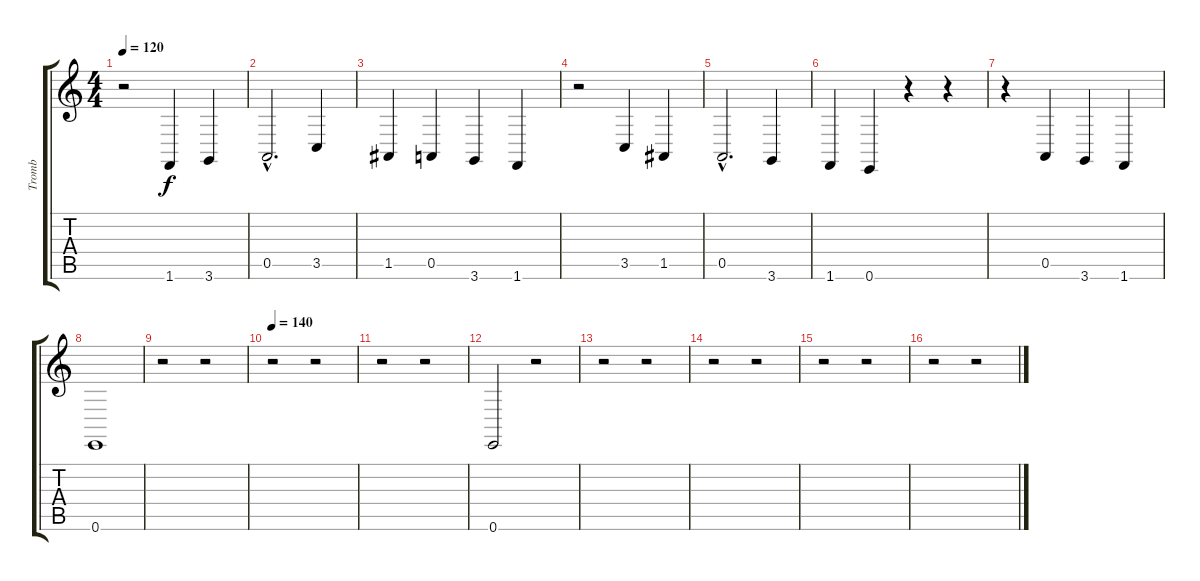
\track ("Tromb" "Tromb") {instrument trombone}
\staff {score tabs}
\tuning (E4 B3 G3 D3 A2 E2) {hide}
\ts (4 4)
\tempo 120
\clef g2
\ks c
r.2{dy f} 1.6.4 3.6.4 |
0.5{hac}.2{d} 3.5.4 |
1.5.4 0.5.4 3.6.4 1.6.4 |
r.2 3.5.4 1.5.4 |
0.5{hac}.2{d} 3.6.4 |
1.6.4 0.6.4 r.4 r.4 |
r.4 0.5.4 3.6.4 1.6.4 |
0.6.1 |
r.2 r.2 |
\tempo 140
r.2{volume 11} r.2 |
r.2 r.2 |
0.6.2 r.2 |
r.2 r.2 |
r.2 r.2 |
r.2 r.2 |
r.2 r.2
